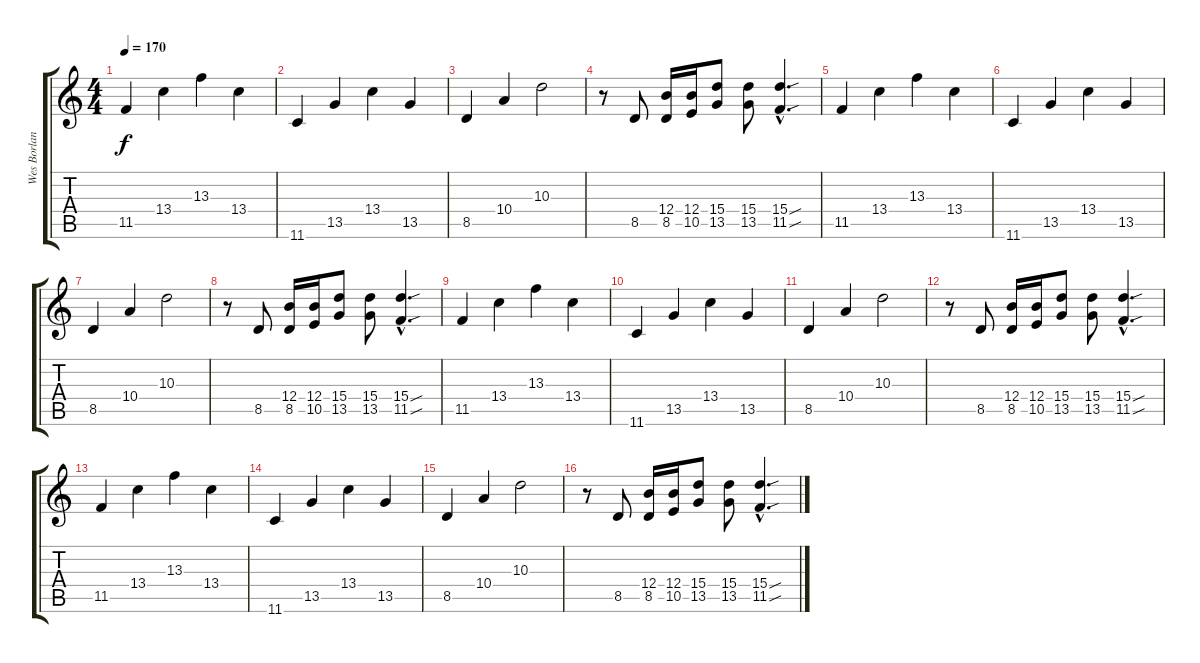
\track ("Wes Borland" "Wes Borlan") {instrument electricguitarclean}
\staff {score tabs}
\tuning (Db4 Ab3 E3 B2 Gb2 Db2) {hide}
\ts (4 4)
\tempo 170
\clef g2
\ks c
11.5.4{dy f} 13.4.4 13.3.4 13.4.4 |
11.6.4 13.5.4 13.4.4 13.5.4 |
8.5.4 10.4.4 10.3.2 |
r.8 8.5.8 (12.4 8.5).16 (12.4 10.5).16 (15.4 13.5).8 (15.4 13.5).8 (15.4{sou hac} 11.5{sou hac}).4{d} |
11.5.4 13.4.4 13.3.4 13.4.4 |
11.6.4 13.5.4 13.4.4 13.5.4 |
8.5.4 10.4.4 10.3.2 |
r.8 8.5.8 (12.4 8.5).16 (12.4 10.5).16 (15.4 13.5).8 (15.4 13.5).8 (15.4{sou hac} 11.5{sou hac}).4{d} |
11.5.4 13.4.4 13.3.4 13.4.4 |
11.6.4 13.5.4 13.4.4 13.5.4 |
8.5.4 10.4.4 10.3.2 |
r.8 8.5.8 (12.4 8.5).16 (12.4 10.5).16 (15.4 13.5).8 (15.4 13.5).8 (15.4{sou hac} 11.5{sou hac}).4{d} |
11.5.4 13.4.4 13.3.4 13.4.4 |
11.6.4 13.5.4 13.4.4 13.5.4 |
8.5.4 10.4.4 10.3.2 |
r.8 8.5.8 (12.4 8.5).16 (12.4 10.5).16 (15.4 13.5).8 (15.4 13.5).8 (15.4{sou hac} 11.5{sou hac}).4{d}
